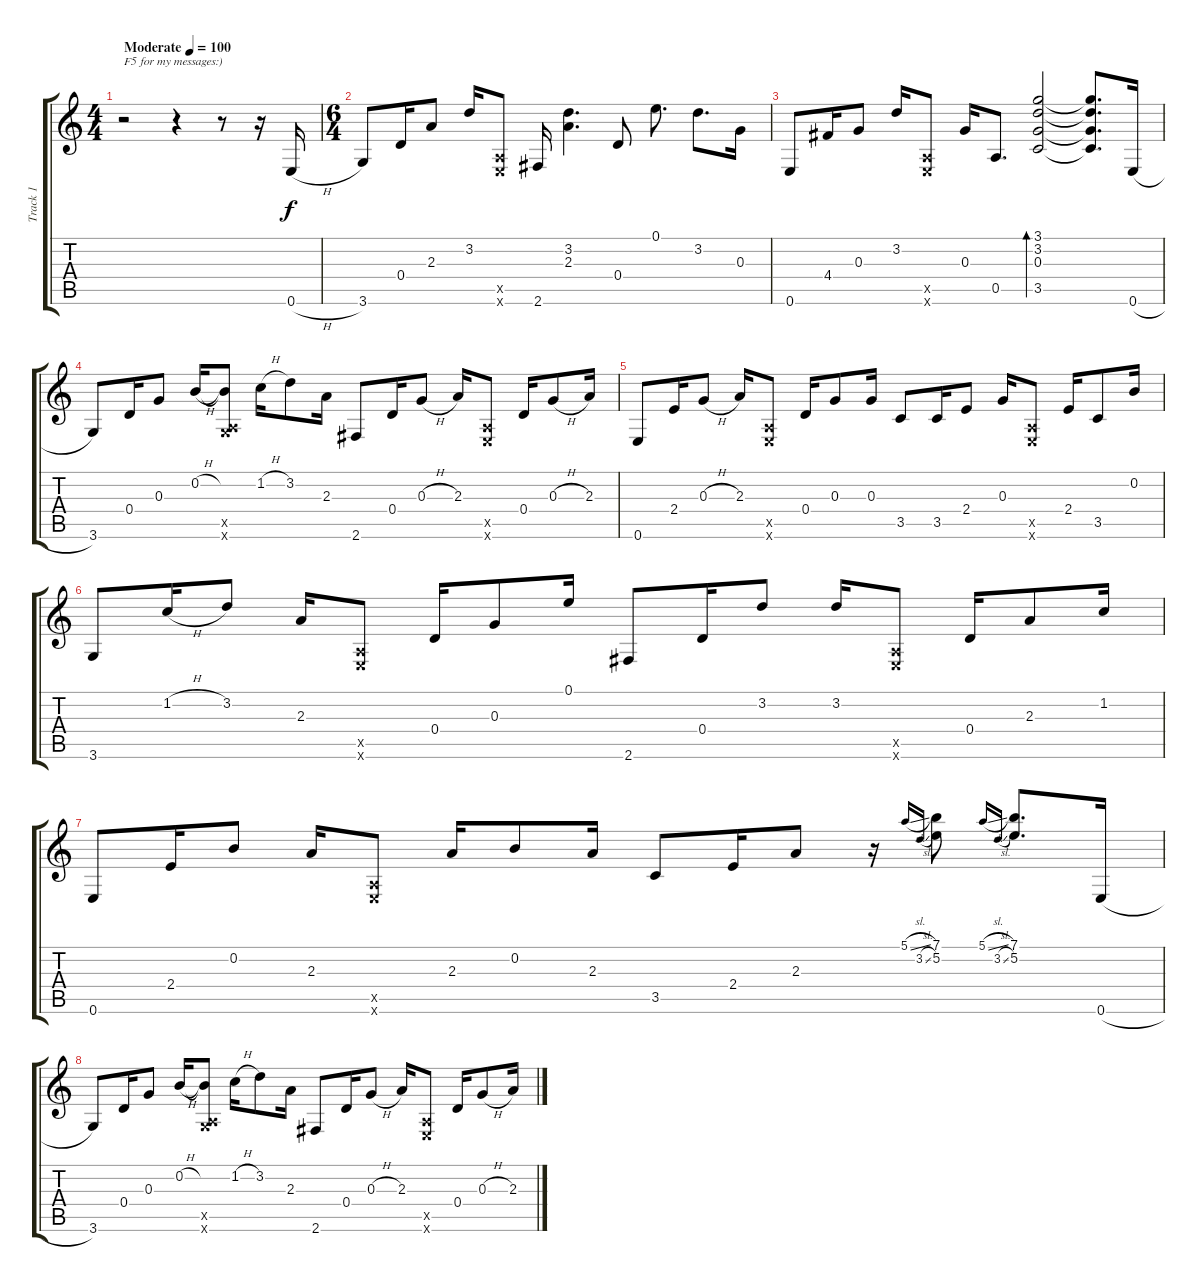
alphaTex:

\track ("Track 1" "Track 1") {instrument acousticguitarsteel}
\staff {score tabs}
\tuning (E4 B3 G3 D3 A2 E2) {hide}
\ts (4 4)
\tempo (100 "Moderate")
\clef g2
\ks c
r.2{txt "F5 for my messages:)" dy f instrument acousticguitarsteel} r.4 r.8 r.16 0.6{h}.16 |
\ts (6 4)
3.6.8 0.4.16 2.3.8 3.2.16 (0.5{x} 0.6{x}).8 2.6.16 (3.2 2.3).4{d} 0.4.8 0.1.8{d} 3.2.8{d} 0.3.16 |
0.6.8 4.4.16 0.3.8 3.2.16 (0.5{x} 0.6{x}).8 0.3.16 0.5.8{d} (3.1 3.2 0.3 3.5).2{bd 240} (3.1{t} 3.2{t} 0.3{t} 3.5{t}).8{d} 0.6{h}.16 |
3.6.8 0.4.16 0.3.8 0.2{h}.16 (0.2{t} 0.5{x} 3.6{x}).8 1.2{h}.16 3.2.8 2.3.16 2.6.8 0.4.16 0.3{h}.8 2.3.16 (0.5{x} 0.6{x}).8 0.4.16 0.3{h}.8 2.3.16 |
0.6.8 2.4.16 0.3{h}.8 2.3.16 (0.5{x} 0.6{x}).8 0.4.16 0.3.8 0.3.16 3.5.8 3.5.16 2.4.8 0.3.16 (0.5{x} 0.6{x}).8 2.4.16 3.5.8 0.2.16 |
3.6.8 1.2{h}.16 3.2.8 2.3.16 (0.5{x} 0.6{x}).8 0.4.16 0.3.8 0.1.16 2.6.8 0.4.16 3.2.8 3.2.16 (0.5{x} 0.6{x}).8 0.4.16 2.3.8 1.2.16 |
0.6.8 2.4.16 0.2.8 2.3.16 (0.5{x} 0.6{x}).8 2.3.16 0.2.8 2.3.16 3.5.8 2.4.16 2.3.8 r.16 5.1{sl}.16{gr onbeat} 3.2{sl}.16{gr onbeat} (7.1 5.2).8 5.1{sl}.16{gr onbeat} 3.2{sl}.16{gr onbeat} (7.1 5.2).8{d} 0.6{h}.16 |
3.6.8 0.4.16 0.3.8 0.2{h}.16 (0.2{t} 0.5{x} 3.6{x}).8 1.2{h}.16 3.2.8 2.3.16 2.6.8 0.4.16 0.3{h}.8 2.3.16 (0.5{x} 0.6{x}).8 0.4.16 0.3{h}.8 2.3.16
